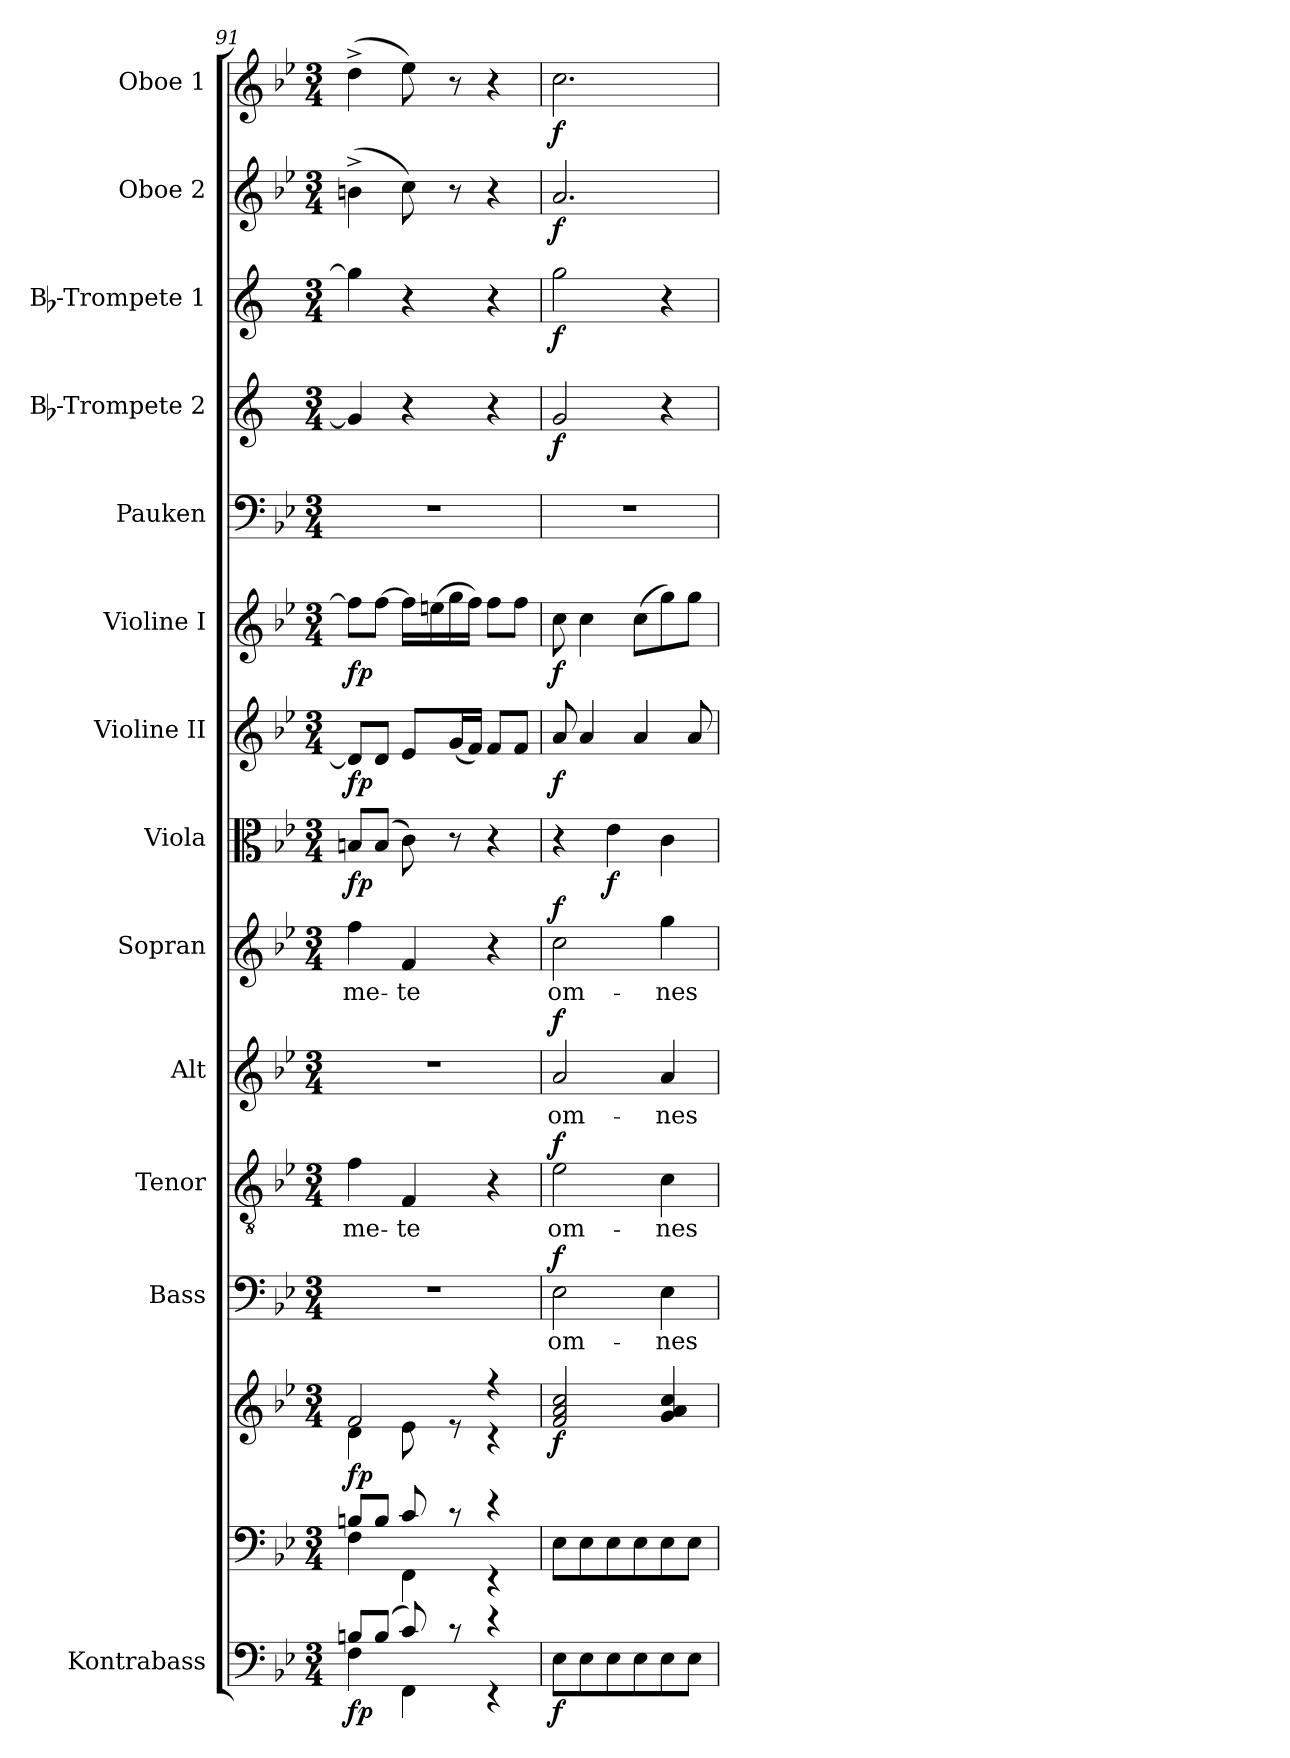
**kern	**dynam	**kern	**kern	**dynam	**kern	**text	**dynam	**kern	**text	**dynam	**kern	**text	**dynam	**kern	**text	**dynam	**kern	**dynam	**kern	**dynam	**kern	**dynam	**kern	**kern	**dynam	**kern	**dynam	**kern	**dynam	**kern	**dynam
*part14	*part14	*part13	*part13	*part13	*part12	*part12	*part12	*part11	*part11	*part11	*part10	*part10	*part10	*part9	*part9	*part9	*part8	*part8	*part7	*part7	*part6	*part6	*part5	*part4	*part4	*part3	*part3	*part2	*part2	*part1	*part1
*staff15	*staff15	*staff14	*staff13	*staff13/14	*staff12	*staff12	*staff12	*staff11	*staff11	*staff11	*staff10	*staff10	*staff10	*staff9	*staff9	*staff9	*staff8	*staff8	*staff7	*staff7	*staff6	*staff6	*staff5	*staff4	*staff4	*staff3	*staff3	*staff2	*staff2	*staff1	*staff1
*I"Kontrabass	*	*	*	*	*I"Bass	*	*	*I"Tenor	*	*	*I"Alt	*	*	*I"Sopran	*	*	*I"Viola	*	*I"Violine II	*	*I"Violine I	*	*I"Pauken	*I"Bb-Trompete 2	*	*I"Bb-Trompete 1	*	*I"Oboe 2	*	*I"Oboe 1	*
*I'Kb.	*	*	*	*	*I'B.	*	*	*I'T.	*	*	*I'A.	*	*	*I'S.	*	*	*I'Vla.	*	*I'Vl. II	*	*I'Vl. I	*	*I'Pk.	*I'Bb Trp. 2	*	*I'Bb Trp. 1	*	*I'Ob. 2	*	*I'Ob. 1	*
*clefF4	*	*clefF4	*clefG2	*	*clefF4	*	*	*clefGv2	*	*	*clefG2	*	*	*clefG2	*	*	*clefC3	*	*clefG2	*	*clefG2	*	*clefF4	*clefG2	*	*clefG2	*	*clefG2	*	*clefG2	*
*ITrd7c12	*	*	*	*	*	*	*	*	*	*	*	*	*	*	*	*	*	*	*	*	*	*	*	*ITrd1c2	*	*ITrd1c2	*	*	*	*	*
*k[b-e-]	*	*k[b-e-]	*k[b-e-]	*	*k[b-e-]	*	*	*k[b-e-]	*	*	*k[b-e-]	*	*	*k[b-e-]	*	*	*k[b-e-]	*	*k[b-e-]	*	*k[b-e-]	*	*k[b-e-]	*k[b-e-]	*	*k[b-e-]	*	*k[b-e-]	*	*k[b-e-]	*
*B-:	*	*B-:	*B-:	*	*B-:	*	*	*B-:	*	*	*B-:	*	*	*B-:	*	*	*B-:	*	*B-:	*	*B-:	*	*B-:	*B-:	*	*B-:	*	*B-:	*	*B-:	*
*M3/4	*	*M3/4	*M3/4	*	*M3/4	*	*	*M3/4	*	*	*M3/4	*	*	*M3/4	*	*	*M3/4	*	*M3/4	*	*M3/4	*	*M3/4	*M3/4	*	*M3/4	*	*M3/4	*	*M3/4	*
=91	=91	=91	=91	=91	=91	=91	=91	=91	=91	=91	=91	=91	=91	=91	=91	=91	=91	=91	=91	=91	=91	=91	=91	=91	=91	=91	=91	=91	=91	=91	=91
*^	*	*^	*^	*	*	*	*	*	*	*	*	*	*	*	*	*	*	*	*	*	*	*	*	*	*	*	*	*	*	*	*
!	!	!LO:DY:b	!	!	!	!	!LO:DY:b	!	!	!	!	!LO:LY:b	!	!	!	!	!	!LO:LY:b	!	!	!LO:DY:b	!	!LO:DY:b	!	!LO:DY:b	!	!	!	!	!	!	!	!	!
8BBn/L	4FF\	fp	8Bn/L	4F\	2f/	4d\	fp	2.r	.	.	4f\	-me-	.	2.r	.	.	4ff\	-me-	.	8Bn/L	fp	8d/L]	fp	8ff\L]	fp	2.r	4f/]	.	4ff\]	.	(>4bn^>\	.	(>4dd^>\	.
(8BB/J	.	.	8B/J	.	.	.	.	.	.	.	.	.	.	.	.	.	.	.	.	(8B/J	.	8d/J	.	[8ff\J	.	.	.	.	.	.	.	.	.	.
!	!	!	!	!	!	!	!	!	!	!	!	!LO:LY:b	!	!	!	!	!	!LO:LY:b	!	!	!	!	!	!	!	!	!	!	!	!	!	!	!	!
8C/)	4FFF\	.	8c/	4FF\	.	8e-\	.	.	.	.	4F/	-te	.	.	.	.	4f/	-te	.	8c\)	.	8e-/L	.	16ff\LL]	.	.	4r	.	4r	.	8cc\)	.	8ee-\)	.
.	.	.	.	.	.	.	.	.	.	.	.	.	.	.	.	.	.	.	.	.	.	.	.	(>16een\	.	.	.	.	.	.	.	.	.	.
8rc	.	.	8rc	.	.	8re	.	.	.	.	.	.	.	.	.	.	.	.	.	8r	.	(<16g/L	.	16gg\	.	.	.	.	.	.	8r	.	8r	.
.	.	.	.	.	.	.	.	.	.	.	.	.	.	.	.	.	.	.	.	.	.	16f/JJ)	.	16ff\JJ)	.	.	.	.	.	.	.	.	.	.
4r	4r	.	4r	4r	4r	4r	.	.	.	.	4r	.	.	.	.	.	4r	.	.	4r	.	8f/L	.	8ff\L	.	.	4r	.	4r	.	4r	.	4r	.
.	.	.	.	.	.	.	.	.	.	.	.	.	.	.	.	.	.	.	.	.	.	8f/J	.	8ff\J	.	.	.	.	.	.	.	.	.	.
*v	*v	*	*	*	*	*	*	*	*	*	*	*	*	*	*	*	*	*	*	*	*	*	*	*	*	*	*	*	*	*	*	*	*	*
*	*	*v	*v	*	*	*	*	*	*	*	*	*	*	*	*	*	*	*	*	*	*	*	*	*	*	*	*	*	*	*	*	*	*
*	*	*	*v	*v	*	*	*	*	*	*	*	*	*	*	*	*	*	*	*	*	*	*	*	*	*	*	*	*	*	*	*	*
=92	=92	=92	=92	=92	=92	=92	=92	=92	=92	=92	=92	=92	=92	=92	=92	=92	=92	=92	=92	=92	=92	=92	=92	=92	=92	=92	=92	=92	=92	=92	=92
!	!LO:DY:b	!	!	!LO:DY:b	!	!LO:LY:b	!LO:DY:a	!	!LO:LY:b	!LO:DY:a	!	!LO:LY:b	!LO:DY:a	!	!LO:LY:b	!LO:DY:a	!	!	!	!LO:DY:b	!	!LO:DY:b	!	!	!LO:DY:b	!	!LO:DY:b	!	!LO:DY:b	!	!LO:DY:b
8EE-\L	f	8E-\L	2f/ 2a/ 2cc/	f	2E-\	om-	f	2e-\	om-	f	2a/	om-	f	2cc\	om-	f	4r	.	8a/	f	8cc\	f	2.r	2f/	f	2ff\	f	2.a/	f	2.cc\	f
8EE-\	.	8E-\	.	.	.	.	.	.	.	.	.	.	.	.	.	.	.	.	4a/	.	4cc\	.	.	.	.	.	.	.	.	.	.
!	!	!	!	!	!	!	!	!	!	!	!	!	!	!	!	!	!	!LO:DY:b	!	!	!	!	!	!	!	!	!	!	!	!	!
8EE-\	.	8E-\	.	.	.	.	.	.	.	.	.	.	.	.	.	.	4e-\	f	.	.	.	.	.	.	.	.	.	.	.	.	.
8EE-\	.	8E-\	.	.	.	.	.	.	.	.	.	.	.	.	.	.	.	.	4a/	.	(>8cc\L	.	.	.	.	.	.	.	.	.	.
!	!	!	!	!	!	!LO:LY:b	!	!	!LO:LY:b	!	!	!LO:LY:b	!	!	!LO:LY:b	!	!	!	!	!	!	!	!	!	!	!	!	!	!	!	!
8EE-\	.	8E-\	4g/ 4a/ 4cc/	.	4E-\	-nes	.	4c\	-nes	.	4a/	-nes	.	4gg\	-nes	.	4c\	.	.	.	8gg\)	.	.	4r	.	4r	.	.	.	.	.
8EE-\J	.	8E-\J	.	.	.	.	.	.	.	.	.	.	.	.	.	.	.	.	8a/	.	8gg\J	.	.	.	.	.	.	.	.	.	.
=	=	=	=	=	=	=	=	=	=	=	=	=	=	=	=	=	=	=	=	=	=	=	=	=	=	=	=	=	=	=	=
*-	*-	*-	*-	*-	*-	*-	*-	*-	*-	*-	*-	*-	*-	*-	*-	*-	*-	*-	*-	*-	*-	*-	*-	*-	*-	*-	*-	*-	*-	*-	*-
